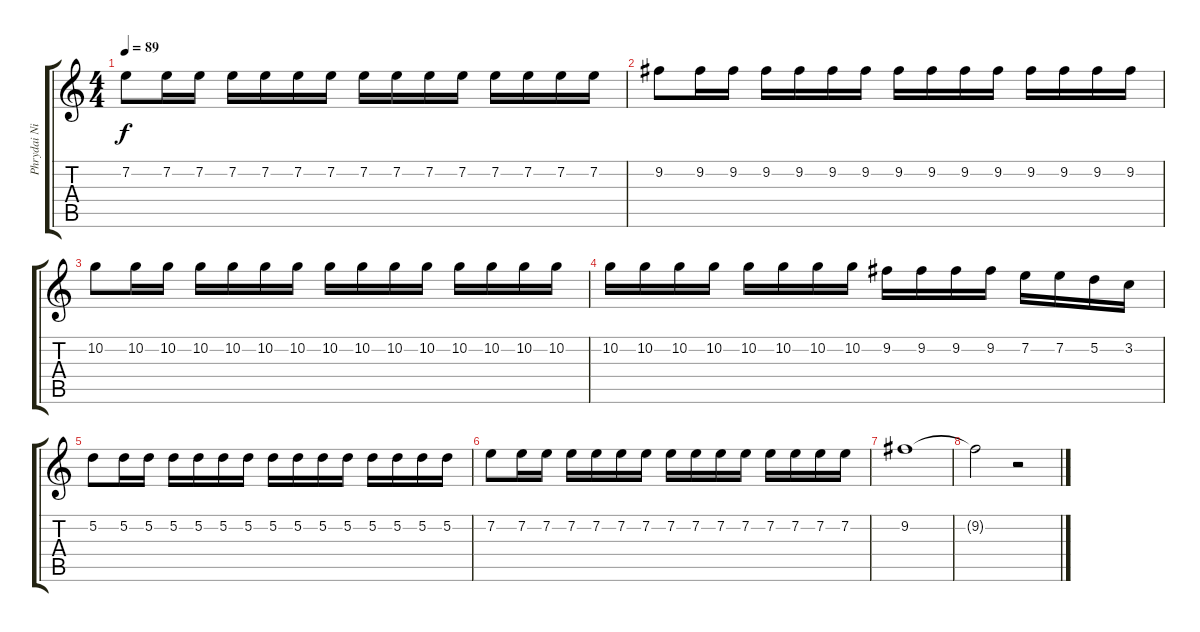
\track ("Phrydai Niday" "Phrydai Ni") {instrument acousticguitarsteel}
\staff {score tabs}
\tuning (D4 A3 G3 D3 A2 D2) {hide}
\ts (4 4)
\tempo 89
\clef g2
\ks c
7.2.8{dy f} 7.2.16 7.2.16 7.2.16 7.2.16 7.2.16 7.2.16 7.2.16 7.2.16 7.2.16 7.2.16 7.2.16 7.2.16 7.2.16 7.2.16 |
9.2.8 9.2.16 9.2.16 9.2.16 9.2.16 9.2.16 9.2.16 9.2.16 9.2.16 9.2.16 9.2.16 9.2.16 9.2.16 9.2.16 9.2.16 |
10.2.8 10.2.16 10.2.16 10.2.16 10.2.16 10.2.16 10.2.16 10.2.16 10.2.16 10.2.16 10.2.16 10.2.16 10.2.16 10.2.16 10.2.16 |
10.2.16 10.2.16 10.2.16 10.2.16 10.2.16 10.2.16 10.2.16 10.2.16 9.2.16 9.2.16 9.2.16 9.2.16 7.2.16 7.2.16 5.2.16 3.2.16 |
5.2.8 5.2.16 5.2.16 5.2.16 5.2.16 5.2.16 5.2.16 5.2.16 5.2.16 5.2.16 5.2.16 5.2.16 5.2.16 5.2.16 5.2.16 |
7.2.8 7.2.16 7.2.16 7.2.16 7.2.16 7.2.16 7.2.16 7.2.16 7.2.16 7.2.16 7.2.16 7.2.16 7.2.16 7.2.16 7.2.16 |
9.2.1 |
9.2{t}.2 r.2
